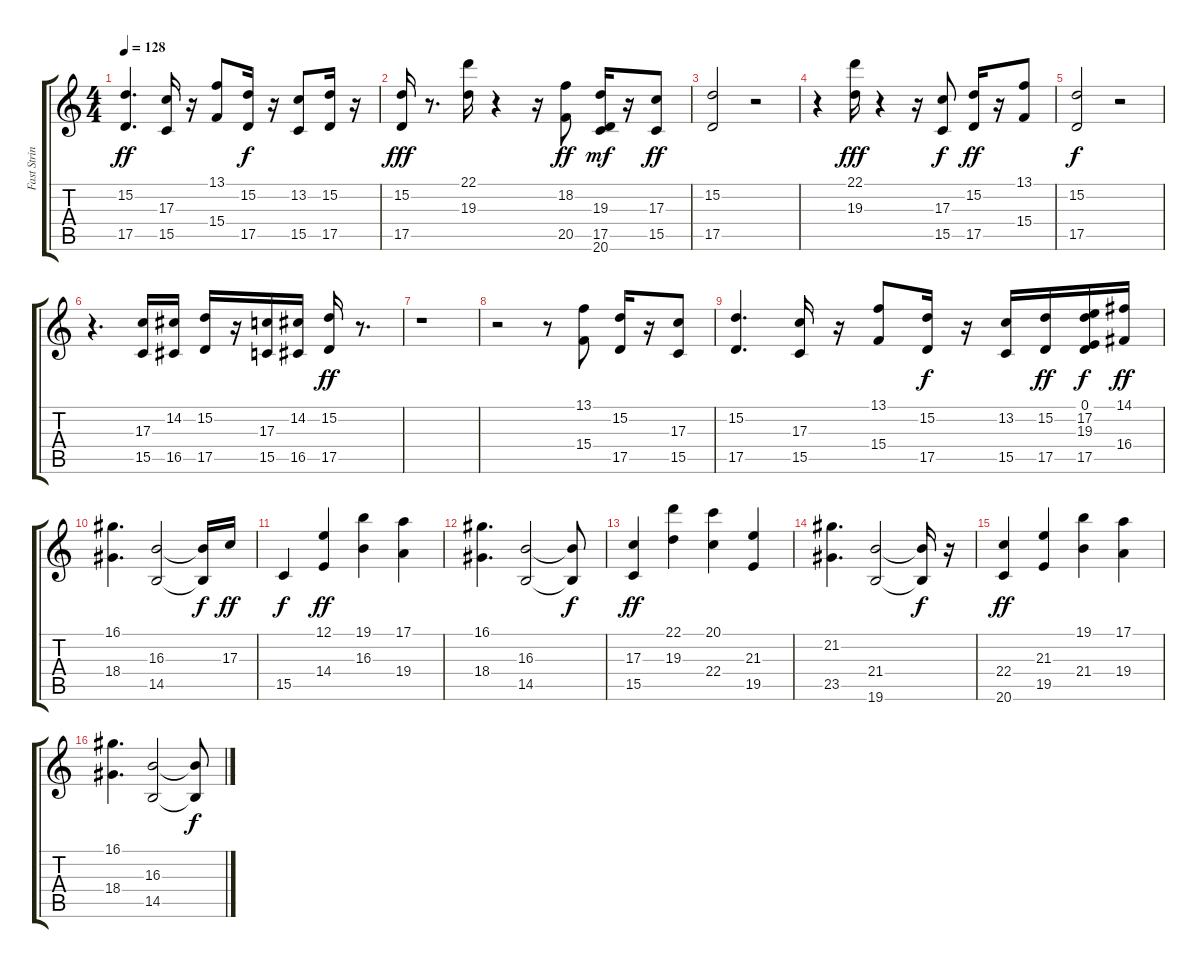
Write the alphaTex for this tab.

\track ("Fast Strings   " "Fast Strin") {instrument stringensemble1}
\staff {score tabs}
\tuning (E4 B3 G3 D3 A2 E2) {hide}
\ts (4 4)
\tempo 128
\clef g2
\ks c
(15.2 17.5).4{d dy ff} (17.3 15.5).16 r.16 (13.1 15.4).8 (15.2 17.5).16{dy f} r.16 (13.2 15.5).8 (15.2 17.5).16 r.16 |
(15.2 17.5).16{dy fff} r.8{d} (22.1 19.3).16 r.4 r.16 (18.2 20.5).8{dy ff} (19.3 17.5 20.6).16{dy mf} r.16 (17.3 15.5).8{dy ff} |
(15.2 17.5).2 r.2 |
r.4 (22.1 19.3).16{dy fff} r.4 r.16 (17.3 15.5).8{dy f} (15.2 17.5).16{dy ff} r.16 (13.1 15.4).8 |
(15.2 17.5).2{dy f} r.2 |
r.4{d} (17.3 15.5).16 (14.2 16.5).16 (15.2 17.5).16 r.16 (17.3 15.5).16 (14.2 16.5).16 (15.2 17.5).16{dy ff} r.8{d} |
r.1 |
r.2 r.8 (13.1 15.4).8 (15.2 17.5).16 r.16 (17.3 15.5).8 |
(15.2 17.5).4{d} (17.3 15.5).16 r.16 (13.1 15.4).8 (15.2 17.5).16{dy f} r.16 (13.2 15.5).16 (15.2 17.5).16{dy ff} (0.1 17.2 19.3 17.5).16{dy f} (14.1 16.4).16{dy ff} |
(16.1 18.4).4{d} (16.3 14.5).2 (16.3{t} 14.5{t}).16{dy f} 17.3.16{dy ff} |
15.5.4{dy f} (12.1 14.4).4{dy ff} (19.1 16.3).4 (17.1 19.4).4 |
(16.1 18.4).4{d} (16.3 14.5).2 (16.3{t} 14.5{t}).8{dy f} |
(17.3 15.5).4{dy ff} (22.1 19.3).4 (20.1 22.4).4 (21.3 19.5).4 |
(21.2 23.5).4{d} (21.4 19.6).2 (21.4{t} 19.6{t}).16{dy f} r.16 |
(22.4 20.6).4{dy ff} (21.3 19.5).4 (19.1 21.4).4 (17.1 19.4).4 |
(16.1 18.4).4{d} (16.3 14.5).2 (16.3{t} 14.5{t}).8{dy f}
